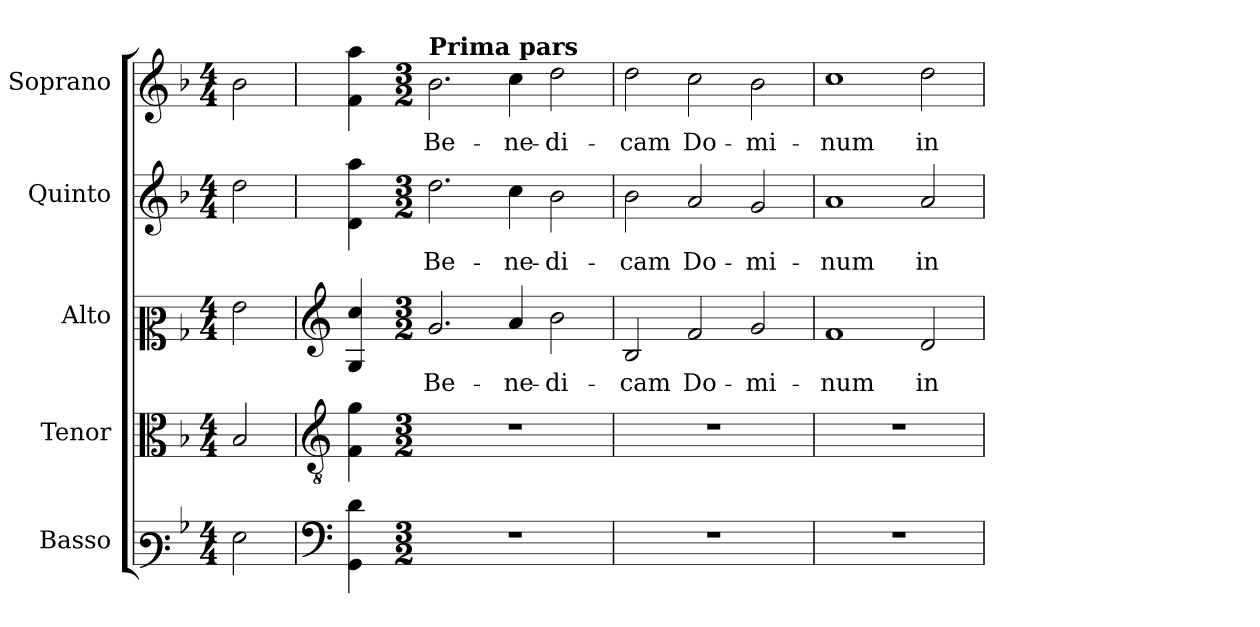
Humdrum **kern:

**kern	**kern	**kern	**text	**kern	**text	**kern	**text
*part5	*part4	*part3	*part3	*part2	*part2	*part1	*part1
*staff5	*staff4	*staff3	*staff3	*staff2	*staff2	*staff1	*staff1
*I"Basso	*I"Tenor	*I"Alto	*	*I"Quinto	*	*I"Soprano	*
*I'B.	*I'T.	*I'A.	*	*I'Q.	*	*I'S.	*
!!LO:PB:g=z
*clefF3	*clefC3	*clefC2	*	*clefG2	*	*clefG2	*
*	*ITrd7c12	*	*	*	*	*	*
*k[b-]	*k[b-]	*k[b-]	*	*k[b-]	*	*k[b-]	*
*F:	*F:	*F:	*	*F:	*	*F:	*
*M4/4	*M4/4	*M4/4	*	*M4/4	*	*M4/4	*
=1	=1	=1	=1	=1	=1	=1	=1
!LO:N:head=open	!LO:N:head=open	!LO:N:head=open	!	!LO:N:head=open	!	!LO:N:head=open	!
2Gi\	2BB-i/	2gi\	.	2ddi\	.	2b-i\	.
=2	=2	=2	=2	=2	=2	=2	=2
*clefF4	*clefGv2	*clefG2	*	*	*	*	*
4GGi\ 4di	4FFi\ 4Gi	4Gi/ 4cci	.	4di\ 4aai	.	4fi\ 4aai	.
=3-	=3-	=3-	=3-	=3-	=3-	=3-	=3-
*M3/2	*M3/2	*M3/2	*	*M3/2	*	*M3/2	*
!LO:N:vis=1	!LO:N:vis=1	!	!	!	!	!	!
!	!	!	!LO:LY:b:color=#000000	!	!	!	!
!	!	!	!	!	!LO:LY:b:color=#000000	!	!
!	!	!	!	!	!	!LO:TX:a:B:t=Prima pars	!
!	!	!	!	!	!	!	!LO:LY:b:color=#000000
1.r	1.r	2.gi/	Be-	2.ddi\	Be-	2.b-i\	Be-
!	!	!	!LO:LY:b:color=#000000	!	!	!	!
!	!	!	!	!	!LO:LY:b:color=#000000	!	!
!	!	!	!	!	!	!	!LO:LY:b:color=#000000
.	.	4ai/	-ne-	4cci\	-ne-	4cci\	-ne-
!	!	!	!LO:LY:b:color=#000000	!	!	!	!
!	!	!	!	!	!LO:LY:b:color=#000000	!	!
!	!	!	!	!	!	!	!LO:LY:b:color=#000000
.	.	2b-i\	-di-	2b-i\	-di-	2ddi\	-di-
=4	=4	=4	=4	=4	=4	=4	=4
!LO:N:vis=1	!LO:N:vis=1	!	!	!	!	!	!
!	!	!	!LO:LY:b:color=#000000	!	!	!	!
!	!	!	!	!	!LO:LY:b:color=#000000	!	!
!	!	!	!	!	!	!	!LO:LY:b:color=#000000
1.r	1.r	2B-i/	-cam	2b-i\	-cam	2ddi\	-cam
!	!	!	!LO:LY:b:color=#000000	!	!	!	!
!	!	!	!	!	!LO:LY:b:color=#000000	!	!
!	!	!	!	!	!	!	!LO:LY:b:color=#000000
.	.	2fi/	Do-	2ai/	Do-	2cci\	Do-
!	!	!	!LO:LY:b:color=#000000	!	!	!	!
!	!	!	!	!	!LO:LY:b:color=#000000	!	!
!	!	!	!	!	!	!	!LO:LY:b:color=#000000
.	.	2gi/	-mi-	2gi/	-mi-	2b-i\	-mi-
=5	=5	=5	=5	=5	=5	=5	=5
!LO:N:vis=1	!LO:N:vis=1	!	!	!	!	!	!
!	!	!	!LO:LY:b:color=#000000	!	!	!	!
!	!	!	!	!	!LO:LY:b:color=#000000	!	!
!	!	!	!	!	!	!	!LO:LY:b:color=#000000
1.r	1.r	1fi	-num	1ai	-num	1cci	-num
!	!	!	!LO:LY:b:color=#000000	!	!	!	!
!	!	!	!	!	!LO:LY:b:color=#000000	!	!
!	!	!	!	!	!	!	!LO:LY:b:color=#000000
.	.	2di/	in	2ai/	in	2ddi\	in
=	=	=	=	=	=	=	=
*-	*-	*-	*-	*-	*-	*-	*-
